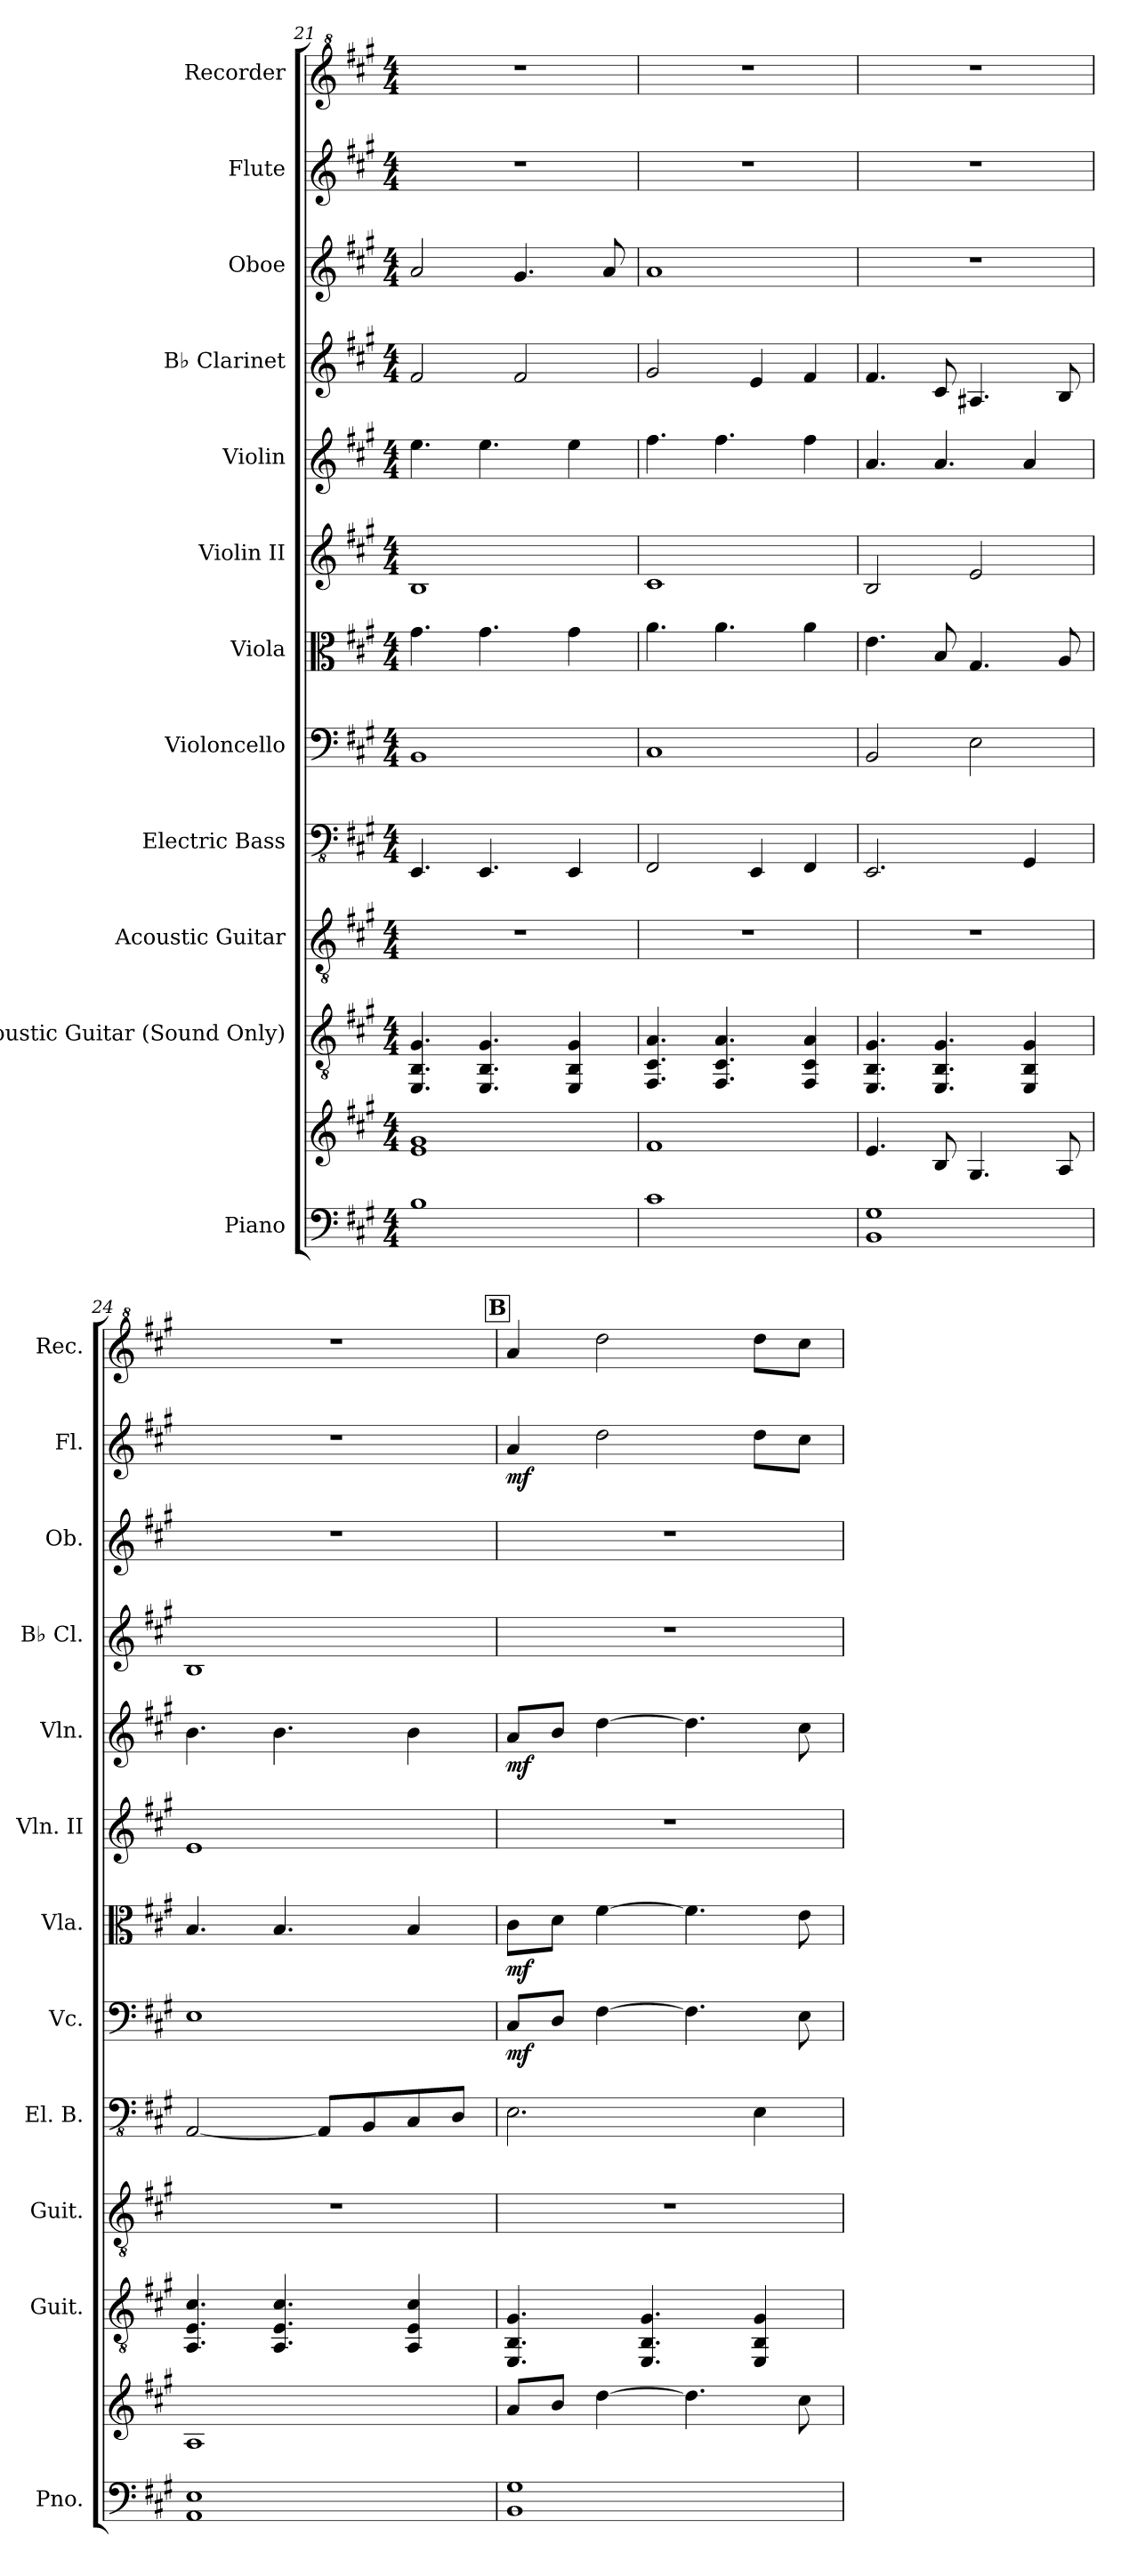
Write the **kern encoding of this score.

**kern	**kern	**kern	**kern	**kern	**kern	**dynam	**kern	**dynam	**kern	**kern	**dynam	**kern	**kern	**kern	**dynam	**kern
*part12	*part12	*part11	*part10	*part9	*part8	*part8	*part7	*part7	*part6	*part5	*part5	*part4	*part3	*part2	*part2	*part1
*staff13	*staff12	*staff11	*staff10	*staff9	*staff8	*staff8	*staff7	*staff7	*staff6	*staff5	*staff5	*staff4	*staff3	*staff2	*staff2	*staff1
*I"Piano	*	*I"Acoustic Guitar (Sound Only)	*I"Acoustic Guitar	*I"Electric Bass	*I"Violoncello	*	*I"Viola	*	*I"Violin II	*I"Violin	*	*I"B♭ Clarinet	*I"Oboe	*I"Flute	*	*I"Recorder
*I'Pno.	*	*I'Guit.	*I'Guit.	*I'El. B.	*I'Vc.	*	*I'Vla.	*	*I'Vln. II	*I'Vln.	*	*I'B♭ Cl.	*I'Ob.	*I'Fl.	*	*I'Rec.
*clefF4	*clefG2	*clefGv2	*clefGv2	*clefFv4	*clefF4	*	*clefC3	*	*clefG2	*clefG2	*	*clefG2	*clefG2	*clefG2	*	*clefG^2
*	*	*	*	*	*	*	*	*	*	*	*	*ITrd1c2	*	*	*	*
*k[f#c#g#]	*k[f#c#g#]	*k[f#c#g#]	*k[f#c#g#]	*k[f#c#g#]	*k[f#c#g#]	*	*k[f#c#g#]	*	*k[f#c#g#]	*k[f#c#g#]	*	*k[f#]	*k[f#c#g#]	*k[f#c#g#]	*	*k[f#c#g#]
*M4/4	*M4/4	*M4/4	*M4/4	*M4/4	*M4/4	*	*M4/4	*	*M4/4	*M4/4	*	*M4/4	*M4/4	*M4/4	*	*M4/4
=21	=21	=21	=21	=21	=21	=21	=21	=21	=21	=21	=21	=21	=21	=21	=21	=21
1B	1e 1g#	4.EE/ 4.BB/ 4.G#/	1r	4.EEE/	1BB	.	4.g#\	.	1B	4.ee\	.	2e/	2a/	1r	.	1r
.	.	4.EE/ 4.BB/ 4.G#/	.	4.EEE/	.	.	4.g#\	.	.	4.ee\	.	.	.	.	.	.
.	.	.	.	.	.	.	.	.	.	.	.	2e/	4.g#/	.	.	.
.	.	4EE/ 4BB/ 4G#/	.	4EEE/	.	.	4g#\	.	.	4ee\	.	.	.	.	.	.
.	.	.	.	.	.	.	.	.	.	.	.	.	8a/	.	.	.
=22	=22	=22	=22	=22	=22	=22	=22	=22	=22	=22	=22	=22	=22	=22	=22	=22
1c#	1f#	4.FF#/ 4.C#/ 4.A/	1r	2FFF#/	1C#	.	4.a\	.	1c#	4.ff#\	.	2f#/	1a	1r	.	1r
.	.	4.FF#/ 4.C#/ 4.A/	.	.	.	.	4.a\	.	.	4.ff#\	.	.	.	.	.	.
.	.	.	.	4EEE/	.	.	.	.	.	.	.	4d/	.	.	.	.
.	.	4FF#/ 4C#/ 4A/	.	4FFF#/	.	.	4a\	.	.	4ff#\	.	4e/	.	.	.	.
=23	=23	=23	=23	=23	=23	=23	=23	=23	=23	=23	=23	=23	=23	=23	=23	=23
1BB 1G#	4.e/	4.EE/ 4.BB/ 4.G#/	1r	2.EEE/	2BB/	.	4.e\	.	2B/	4.a/	.	4.e/	1r	1r	.	1r
.	8B/	4.EE/ 4.BB/ 4.G#/	.	.	.	.	8B/	.	.	4.a/	.	8B/	.	.	.	.
.	4.G#/	.	.	.	2E\	.	4.G#/	.	2e/	.	.	4.G#X/	.	.	.	.
.	.	4EE/ 4BB/ 4G#/	.	4GGG#/	.	.	.	.	.	4a/	.	.	.	.	.	.
.	8A/	.	.	.	.	.	8A/	.	.	.	.	8A/	.	.	.	.
=24	=24	=24	=24	=24	=24	=24	=24	=24	=24	=24	=24	=24	=24	=24	=24	=24
1AA 1E	1A	4.AA/ 4.E/ 4.c#/	1r	[2AAA/	1E	.	4.B/	.	1e	4.b\	.	1A	1r	1r	.	1r
.	.	4.AA/ 4.E/ 4.c#/	.	.	.	.	4.B/	.	.	4.b\	.	.	.	.	.	.
.	.	.	.	8AAA/L]	.	.	.	.	.	.	.	.	.	.	.	.
.	.	.	.	8BBB/	.	.	.	.	.	.	.	.	.	.	.	.
.	.	4AA/ 4E/ 4c#/	.	8CC#/	.	.	4B/	.	.	4b\	.	.	.	.	.	.
.	.	.	.	8DD/J	.	.	.	.	.	.	.	.	.	.	.	.
!!LO:PB:g=z
!!LO:REH:place=s1:a:B:fs=11:t=B
=25	=25	=25	=25	=25	=25	=25	=25	=25	=25	=25	=25	=25	=25	=25	=25	=25
!	!	!	!	!	!	!LO:DY:b	!	!LO:DY:b	!	!	!LO:DY:b	!	!	!	!LO:DY:b	!
1BB 1G#	8a/L	4.EE/ 4.BB/ 4.G#/	1r	2.EE\	8C#/L	mf	8c#\L	mf	1r	8a/L	mf	1r	1r	4a/	mf	4aa/
.	8b/J	.	.	.	8D/J	.	8d\J	.	.	8b/J	.	.	.	.	.	.
.	[4dd\	.	.	.	[4F#\	.	[4f#\	.	.	[4dd\	.	.	.	2dd\	.	2ddd\
.	.	4.EE/ 4.BB/ 4.G#/	.	.	.	.	.	.	.	.	.	.	.	.	.	.
.	4.dd\]	.	.	.	4.F#\]	.	4.f#\]	.	.	4.dd\]	.	.	.	.	.	.
.	.	4EE/ 4BB/ 4G#/	.	4EE\	.	.	.	.	.	.	.	.	.	8dd\L	.	8ddd\L
.	8cc#\	.	.	.	8E\	.	8e\	.	.	8cc#\	.	.	.	8cc#\J	.	8ccc#\J
=	=	=	=	=	=	=	=	=	=	=	=	=	=	=	=	=
*-	*-	*-	*-	*-	*-	*-	*-	*-	*-	*-	*-	*-	*-	*-	*-	*-
